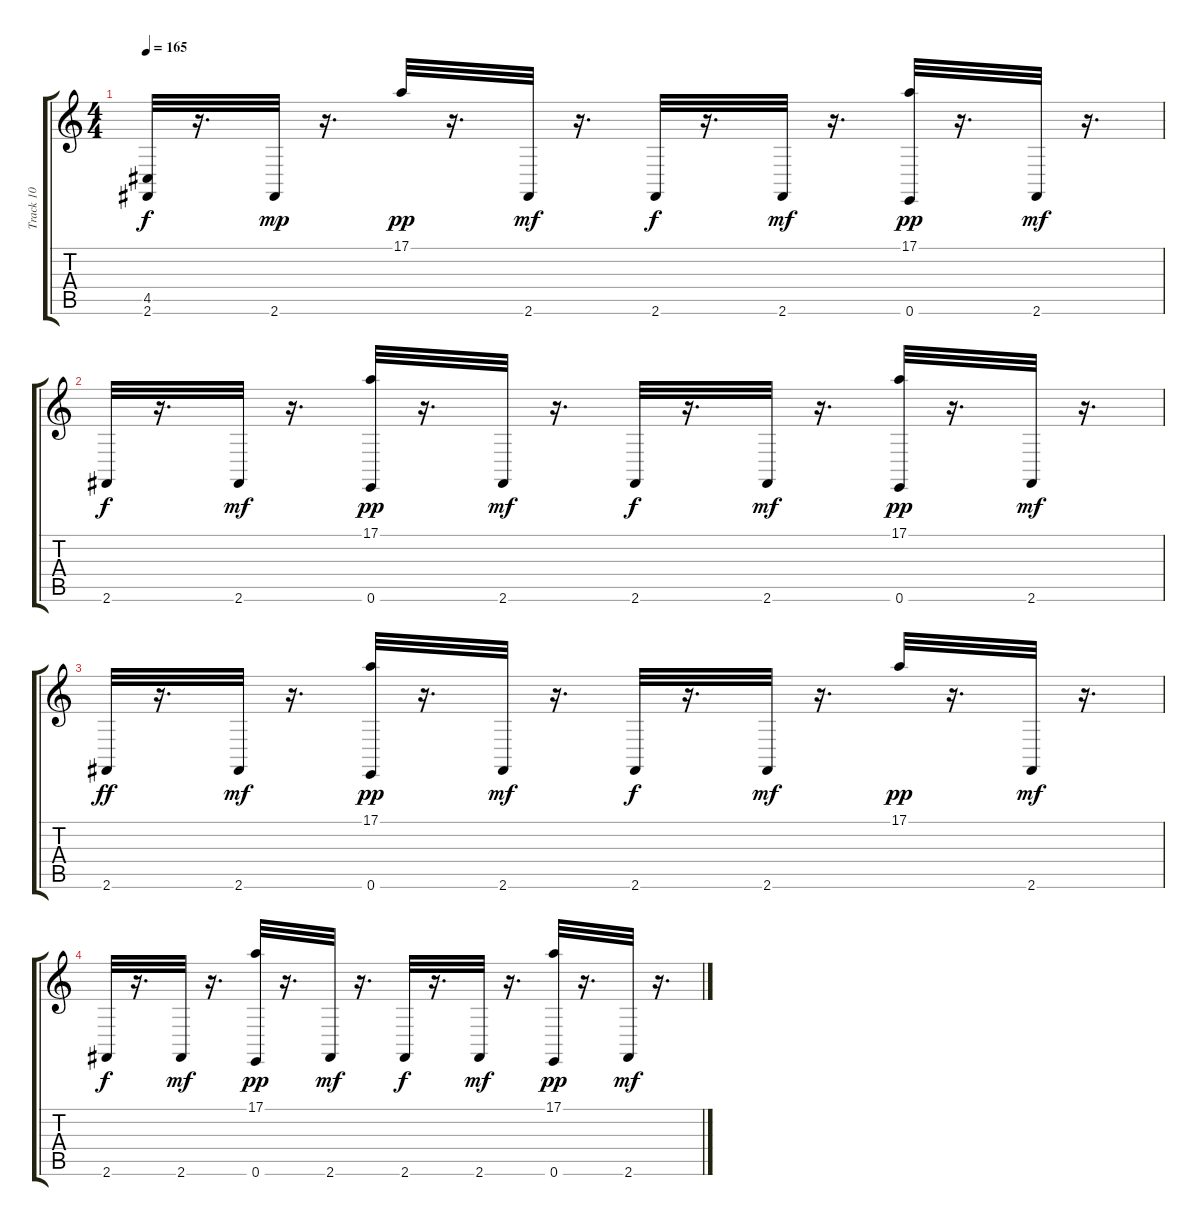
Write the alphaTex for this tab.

\track ("Track 10" "Track 10") {instrument melodictom}
\staff {score tabs}
\tuning (E4 B3 G3 D3 A2 E2) {hide}
\ts (4 4)
\tempo 165
\clef g2
\ks c
(4.5 2.6).32{dy f} r.16{d} 2.6.32{dy mp} r.16{d} 17.1.32{dy pp} r.16{d} 2.6.32{dy mf} r.16{d} 2.6.32{dy f} r.16{d} 2.6.32{dy mf} r.16{d} (17.1 0.6).32{dy pp} r.16{d} 2.6.32{dy mf} r.16{d} |
2.6.32{dy f} r.16{d} 2.6.32{dy mf} r.16{d} (17.1 0.6).32{dy pp} r.16{d} 2.6.32{dy mf} r.16{d} 2.6.32{dy f} r.16{d} 2.6.32{dy mf} r.16{d} (17.1 0.6).32{dy pp} r.16{d} 2.6.32{dy mf} r.16{d} |
2.6.32{dy ff} r.16{d} 2.6.32{dy mf} r.16{d} (17.1 0.6).32{dy pp} r.16{d} 2.6.32{dy mf} r.16{d} 2.6.32{dy f} r.16{d} 2.6.32{dy mf} r.16{d} 17.1.32{dy pp} r.16{d} 2.6.32{dy mf} r.16{d} |
2.6.32{dy f} r.16{d} 2.6.32{dy mf} r.16{d} (17.1 0.6).32{dy pp} r.16{d} 2.6.32{dy mf} r.16{d} 2.6.32{dy f} r.16{d} 2.6.32{dy mf} r.16{d} (17.1 0.6).32{dy pp} r.16{d} 2.6.32{dy mf} r.16{d}
